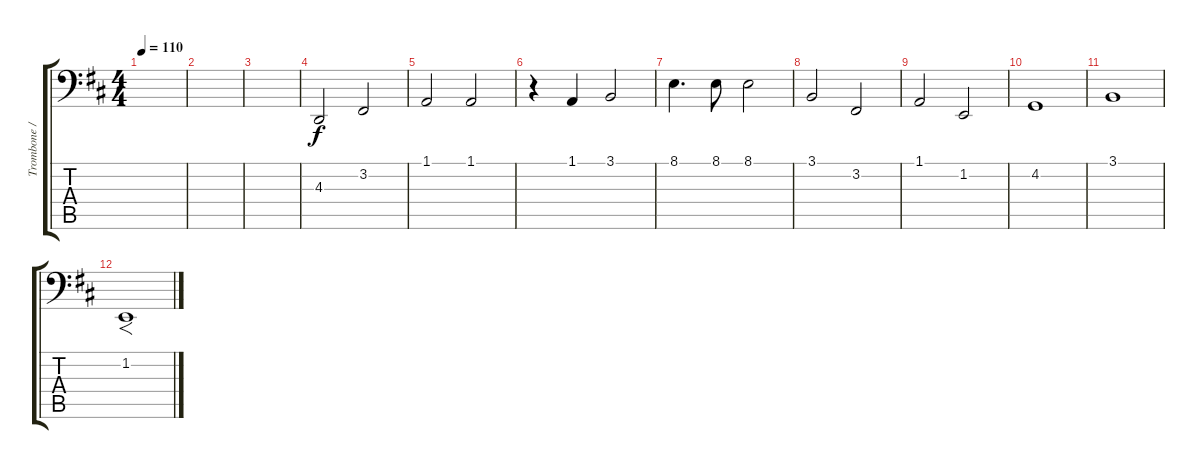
\track ("Trombone /Tuba" "Trombone /") {instrument trombone}
\staff {score tabs}
\tuning (Ab2 Eb2 Bb1 F1 C1 F0) {hide}
\ts (4 4)
\tempo 110
\clef f4
\ks d
|
|
|
4.3.2 3.2.2 |
1.1.2 1.1.2 |
r.4 1.1.4 3.1.2 |
8.1.4{d} 8.1.8 8.1.2 |
3.1.2 3.2.2 |
1.1.2 1.2.2 |
4.2.1 |
3.1.1 |
1.2.1{f}
